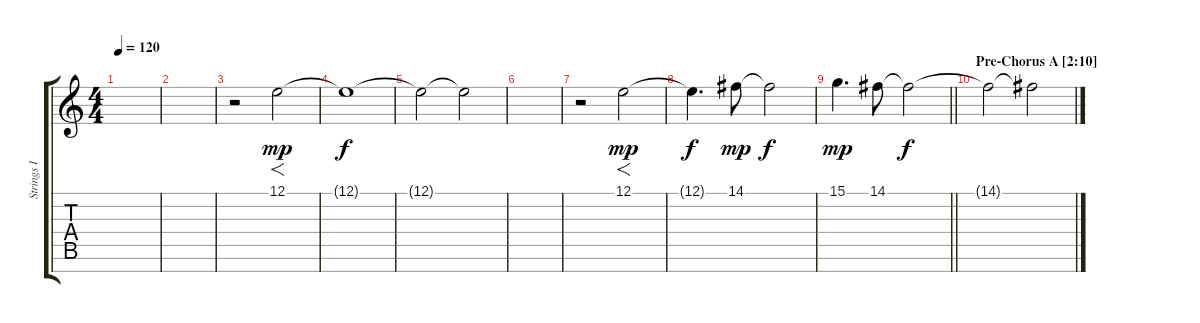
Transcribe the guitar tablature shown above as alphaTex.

\track ("Strings I" "Strings I") {instrument stringensemble1}
\staff {score tabs}
\tuning (E4 B3 G3 D3 A2 E2 B1) {hide}
\ts (4 4)
\tempo 120
\clef g2
\ks c
|
|
r.2{balance 16} 12.1.2{f dy mp balance 0} |
12.1{t}.1{dy f} |
12.1{t}.2 12.1{t}.2{volume 4} |
|
r.2 12.1.2{f dy mp volume 14 balance 11} |
12.1{t}.4{d dy f} 14.1.8{dy mp} 14.1{t}.2{dy f} |
\barLineRight lightlight
15.1.4{d dy mp} 14.1.8 14.1{t}.2{dy f} |
\section ("" "Pre-Chorus A [2:10]")
14.1{t}.2 14.1{t}.2{volume 4}
